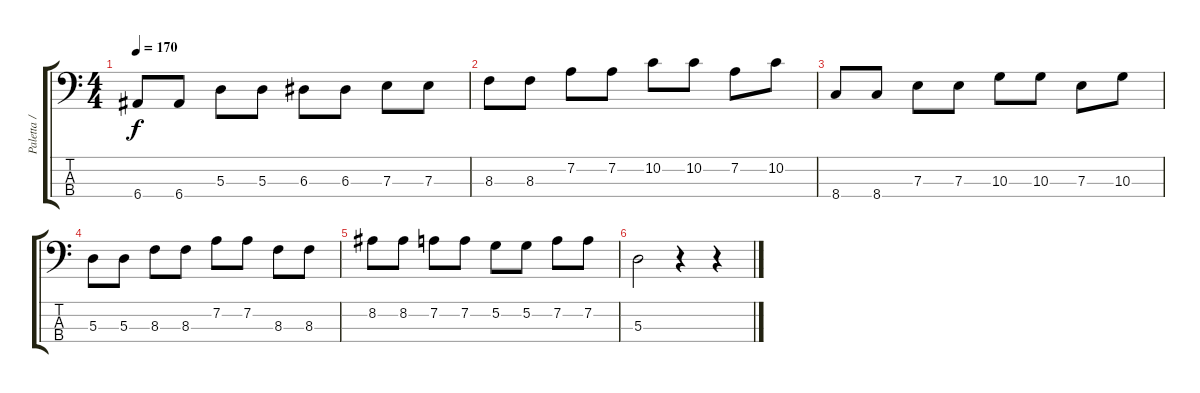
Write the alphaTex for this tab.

\track ("Paletta / Bass" "Paletta / ") {instrument electricbassfinger}
\staff {score tabs}
\tuning (G2 D2 A1 E1) {hide}
\ts (4 4)
\tempo 170
\clef f4
\ks c
6.4.8{dy f} 6.4.8 5.3.8 5.3.8 6.3.8 6.3.8 7.3.8 7.3.8 |
8.3.8 8.3.8 7.2.8 7.2.8 10.2.8 10.2.8 7.2.8 10.2.8 |
8.4.8 8.4.8 7.3.8 7.3.8 10.3.8 10.3.8 7.3.8 10.3.8 |
5.3.8 5.3.8 8.3.8 8.3.8 7.2.8 7.2.8 8.3.8 8.3.8 |
8.2.8 8.2.8 7.2.8 7.2.8 5.2.8 5.2.8 7.2.8 7.2.8 |
5.3.2 r.4 r.4
